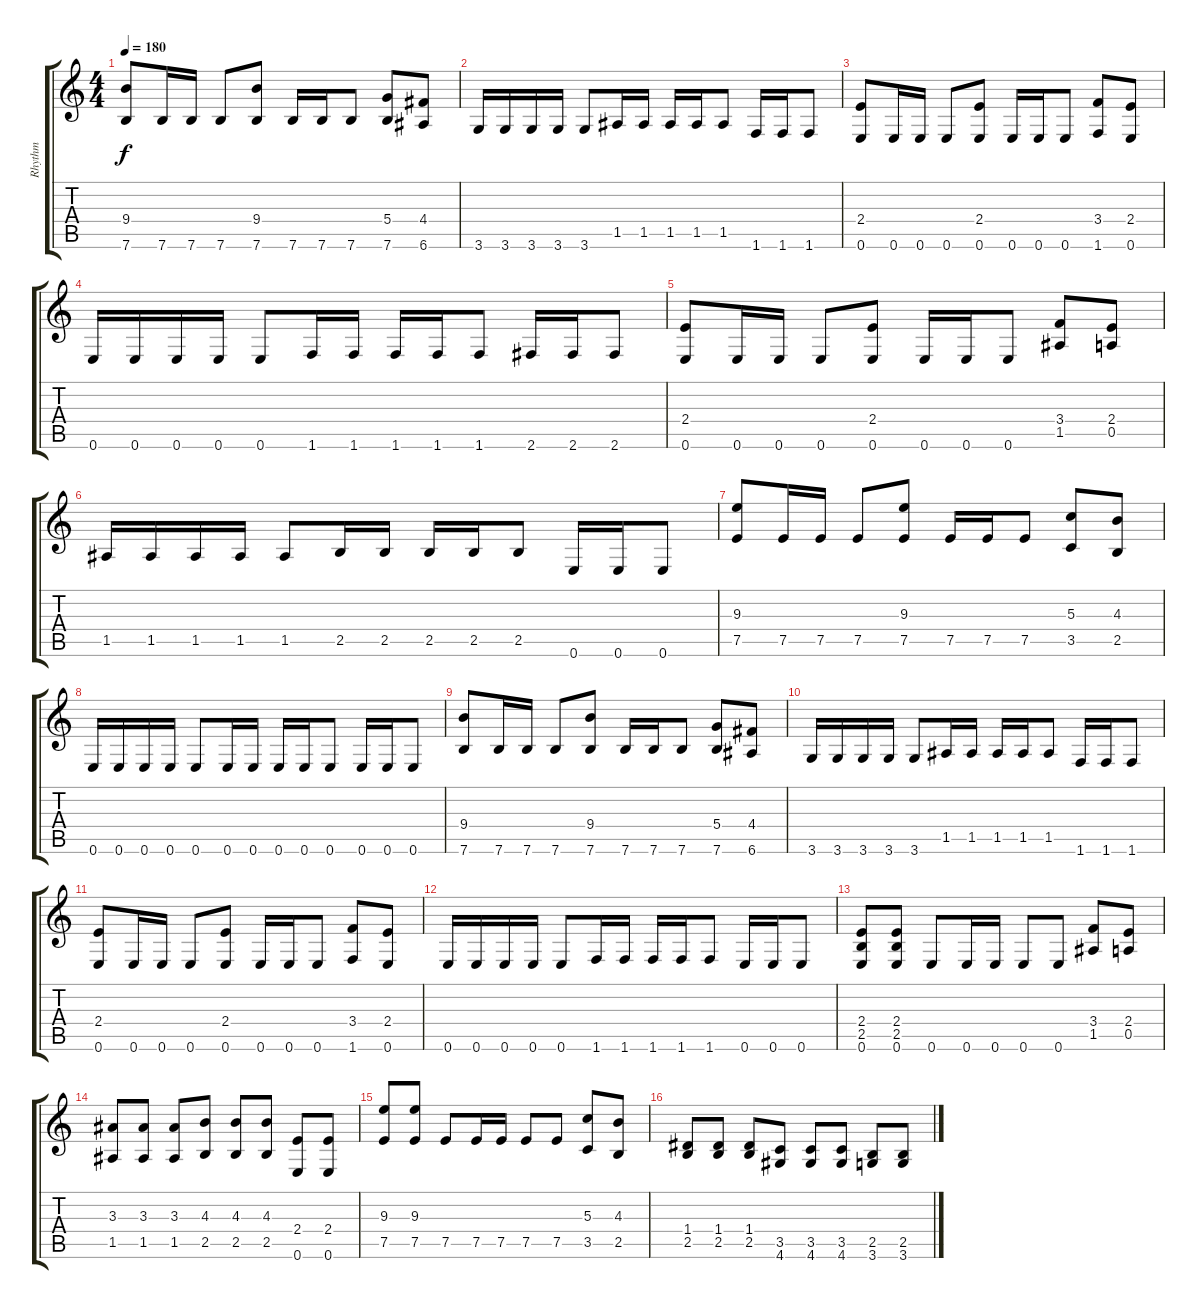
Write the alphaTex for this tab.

\track ("Rhythm" "Rhythm") {instrument distortionguitar}
\staff {score tabs}
\tuning (E4 B3 G3 D3 A2 E2) {hide}
\ts (4 4)
\tempo 180
\clef g2
\ks c
(9.4 7.6).8{dy f} 7.6.16 7.6.16 7.6.8 (9.4 7.6).8 7.6.16 7.6.16 7.6.8 (5.4 7.6).8 (4.4 6.6).8 |
3.6.16 3.6.16 3.6.16 3.6.16 3.6.8 1.5.16 1.5.16 1.5.16 1.5.16 1.5.8 1.6.16 1.6.16 1.6.8 |
(2.4 0.6).8 0.6.16 0.6.16 0.6.8 (2.4 0.6).8 0.6.16 0.6.16 0.6.8 (3.4 1.6).8 (2.4 0.6).8 |
0.6.16 0.6.16 0.6.16 0.6.16 0.6.8 1.6.16 1.6.16 1.6.16 1.6.16 1.6.8 2.6.16 2.6.16 2.6.8 |
(2.4 0.6).8 0.6.16 0.6.16 0.6.8 (2.4 0.6).8 0.6.16 0.6.16 0.6.8 (3.4 1.5).8 (2.4 0.5).8 |
1.5.16 1.5.16 1.5.16 1.5.16 1.5.8 2.5.16 2.5.16 2.5.16 2.5.16 2.5.8 0.6.16 0.6.16 0.6.8 |
(9.3 7.5).8 7.5.16 7.5.16 7.5.8 (9.3 7.5).8 7.5.16 7.5.16 7.5.8 (5.3 3.5).8 (4.3 2.5).8 |
0.6.16 0.6.16 0.6.16 0.6.16 0.6.8 0.6.16 0.6.16 0.6.16 0.6.16 0.6.8 0.6.16 0.6.16 0.6.8 |
(9.4 7.6).8 7.6.16 7.6.16 7.6.8 (9.4 7.6).8 7.6.16 7.6.16 7.6.8 (5.4 7.6).8 (4.4 6.6).8 |
3.6.16 3.6.16 3.6.16 3.6.16 3.6.8 1.5.16 1.5.16 1.5.16 1.5.16 1.5.8 1.6.16 1.6.16 1.6.8 |
(2.4 0.6).8 0.6.16 0.6.16 0.6.8 (2.4 0.6).8 0.6.16 0.6.16 0.6.8 (3.4 1.6).8 (2.4 0.6).8 |
0.6.16 0.6.16 0.6.16 0.6.16 0.6.8 1.6.16 1.6.16 1.6.16 1.6.16 1.6.8 0.6.16 0.6.16 0.6.8 |
(2.4 2.5 0.6).8 (2.4 2.5 0.6).8 0.6.8 0.6.16 0.6.16 0.6.8 0.6.8 (3.4 1.5).8 (2.4 0.5).8 |
(3.3 1.5).8 (3.3 1.5).8 (3.3 1.5).8 (4.3 2.5).8 (4.3 2.5).8 (4.3 2.5).8 (2.4 0.6).8 (2.4 0.6).8 |
(9.3 7.5).8 (9.3 7.5).8 7.5.8 7.5.16 7.5.16 7.5.8 7.5.8 (5.3 3.5).8 (4.3 2.5).8 |
(1.4 2.5).8 (1.4 2.5).8 (1.4 2.5).8 (3.5 4.6).8 (3.5 4.6).8 (3.5 4.6).8 (2.5 3.6).8 (2.5 3.6).8
